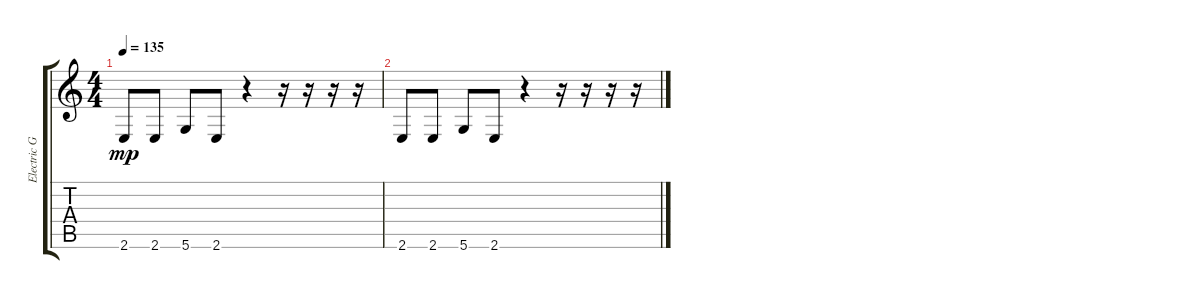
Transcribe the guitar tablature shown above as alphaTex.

\track ("Electric Guitar" "Electric G") {instrument distortionguitar}
\staff {score tabs}
\tuning (D4 A3 E3 C3 G2 D2) {hide}
\ts (4 4)
\tempo 135
\clef g2
\ks c
2.6.8{dy mp} 2.6.8 5.6.8 2.6.8 r.4 r.16 r.16 r.16 r.16 |
2.6.8 2.6.8 5.6.8 2.6.8 r.4 r.16 r.16 r.16 r.16
